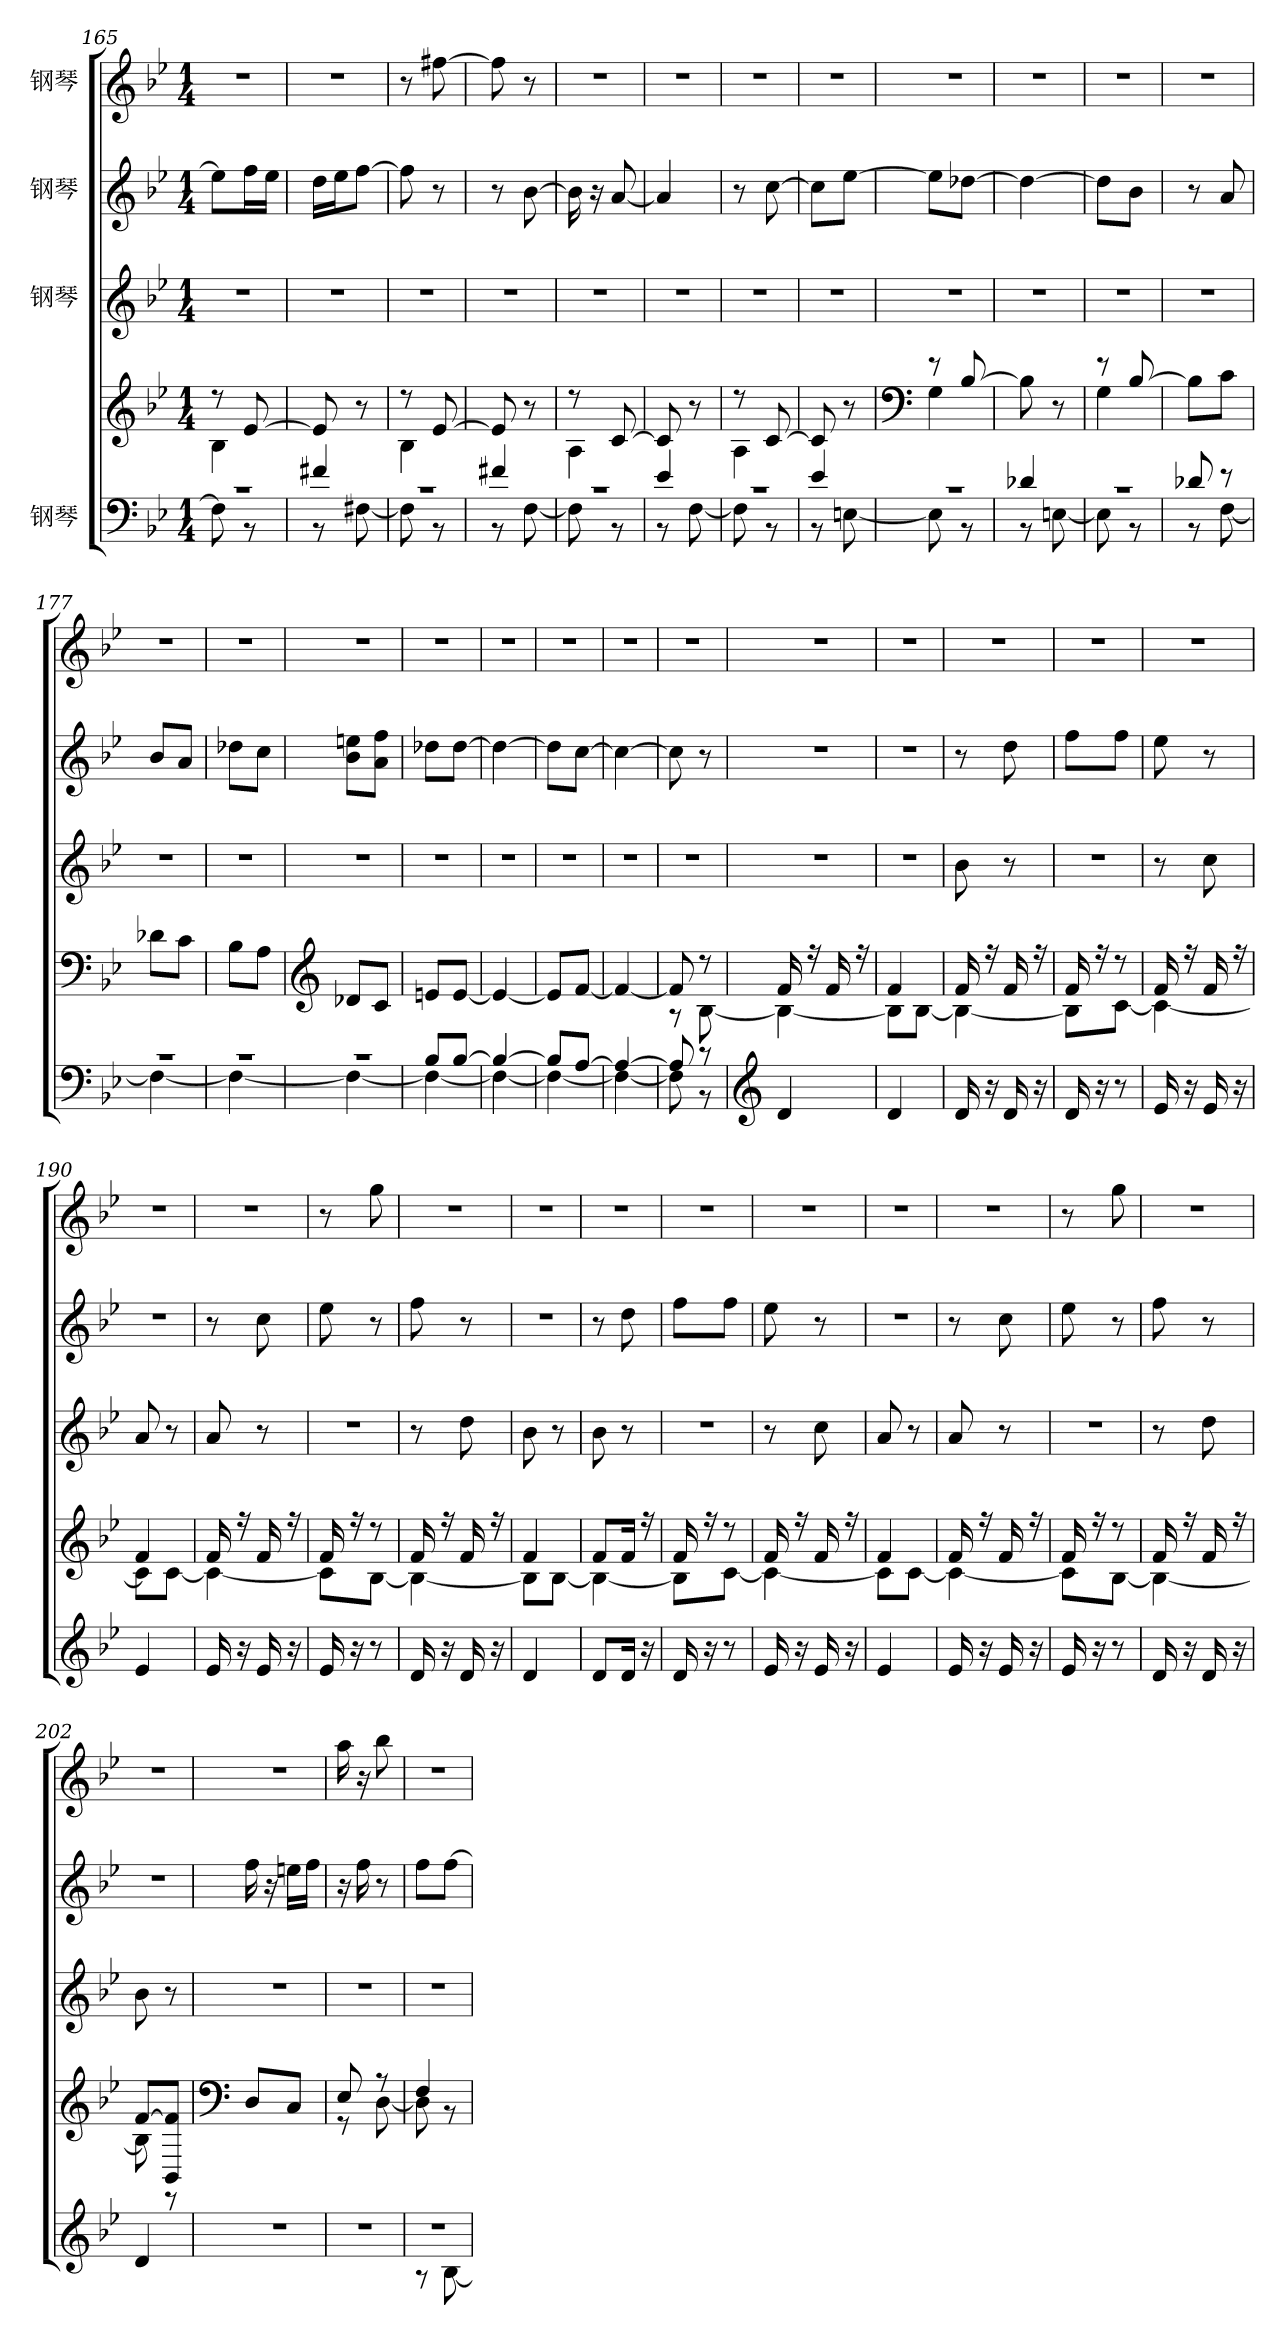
**kern	**kern	**kern	**kern	**kern
*part4	*part4	*part3	*part2	*part1
*staff5	*staff4	*staff3	*staff2	*staff1
*I"钢琴	*	*I"钢琴	*I"钢琴	*I"钢琴
!!LO:LB:g=z
*clefF4	*clefG2	*clefG2	*clefG2	*clefG2
*k[b-e-]	*k[b-e-]	*k[b-e-]	*k[b-e-]	*k[b-e-]
*M1/4	*M1/4	*M1/4	*M1/4	*M1/4
=165	=165	=165	=165	=165
*^	*^	*	*	*
4r	8F#\]	8r	4B-\	4r	8ee-\L]	4r
.	8r	[8e-/	.	.	16ff\L	.
.	.	.	.	.	16ee-\JJ	.
*	*	*v	*v	*	*	*
=166	=166	=166	=166	=166	=166
4f#X/	8r	8e-/]	4r	16dd\LL	4r
.	.	.	.	16ee-\J	.
.	[8F#X\	8r	.	[8ff\J	.
=167	=167	=167	=167	=167	=167
*	*	*^	*	*	*
4r	8F#\]	8r	4B-\	4r	8ff\]	8r
.	8r	[8e-/	.	.	8r	[8ff#X\
*	*	*v	*v	*	*	*
=168	=168	=168	=168	=168	=168
4f#X/	8r	8e-/]	4r	8r	8ff#\]
.	[8F\	8r	.	[8b-\	8r
=169	=169	=169	=169	=169	=169
*	*	*^	*	*	*
4r	8F\]	8r	4A\	4r	16b-\]	4r
.	.	.	.	.	16r	.
.	8r	[8c/	.	.	[8a/	.
*	*	*v	*v	*	*	*
=170	=170	=170	=170	=170	=170
4e-/	8r	8c/]	4r	4a/]	4r
.	[8F\	8r	.	.	.
=171	=171	=171	=171	=171	=171
*	*	*^	*	*	*
4r	8F\]	8r	4A\	4r	8r	4r
.	8r	[8c/	.	.	[8cc\	.
*	*	*v	*v	*	*	*
=172	=172	=172	=172	=172	=172
4e-/	8r	8c/]	4r	8cc\L]	4r
.	[8En\	8r	.	[8ee-\J	.
=173	=173	=173	=173	=173	=173
*	*	*clefF4	*	*	*
*	*	*^	*	*	*
4r	8E\]	8r	4G\	4r	8ee-\L]	4r
.	8r	[8B-/	.	.	[8dd-X\J	.
*	*	*v	*v	*	*	*
!!LO:PB:g=z
=174	=174	=174	=174	=174	=174
4d-X/	8r	8B-\]	4r	4dd-\_	4r
.	[8En\	8r	.	.	.
=175	=175	=175	=175	=175	=175
*	*	*^	*	*	*
4r	8E\]	8r	4G\	4r	8dd-\L]	4r
.	8r	[8B-/	.	.	8b-\J	.
*	*	*v	*v	*	*	*
=176	=176	=176	=176	=176	=176
8d-X/	8r	8B-\L]	4r	8r	4r
8r	[8F\	8c\J	.	8a/	.
=177	=177	=177	=177	=177	=177
4r	4F\_	8d-X\L	4r	8b-/L	4r
.	.	8c\J	.	8a/J	.
=178	=178	=178	=178	=178	=178
4r	4F\_	8B-\L	4r	8dd-X\L	4r
.	.	8A\J	.	8cc\J	.
=179	=179	=179	=179	=179	=179
*	*	*clefG2	*	*	*
4r	4F\_	8d-X/L	4r	8b-\ 8een\L	4r
.	.	8c/J	.	8a\ 8ff\J	.
=180	=180	=180	=180	=180	=180
8B-/L	4F\_	8en/L	4r	8dd-X\L	4r
[8B-/J	.	[8e/J	.	[8dd-\J	.
=181	=181	=181	=181	=181	=181
4B-/_	4F\_	4e/_	4r	4dd-\_	4r
=182	=182	=182	=182	=182	=182
8B-/L]	4F\_	8e/L]	4r	8dd-\L]	4r
[8A/J	.	[8f/J	.	[8cc\J	.
=183	=183	=183	=183	=183	=183
4A/_	4F\_	4f/_	4r	4cc\_	4r
=184	=184	=184	=184	=184	=184
*	*	*^	*	*	*
8A/]	8F\]	8f/]	8r	4r	8cc\]	4r
8r	8r	8r	[8B-\	.	8r	.
*v	*v	*	*	*	*	*
!!LO:LB:g=z
=185	=185	=185	=185	=185	=185
*clefG2	*	*	*	*	*
4d/	16f/	4B-\_	4r	4r	4r
.	16r	.	.	.	.
.	16f/	.	.	.	.
.	16r	.	.	.	.
=186	=186	=186	=186	=186	=186
4d/	4f/	8B-\L]	4r	4r	4r
.	.	[8B-\J	.	.	.
=187	=187	=187	=187	=187	=187
16d/	16f/	4B-\_	8b-\	8r	4r
16r	16r	.	.	.	.
16d/	16f/	.	8r	8dd\	.
16r	16r	.	.	.	.
=188	=188	=188	=188	=188	=188
16d/	16f/	8B-\L]	4r	8ff\L	4r
16r	16r	.	.	.	.
8r	8r	[8c\J	.	8ff\J	.
=189	=189	=189	=189	=189	=189
16e-/	16f/	4c\_	8r	8ee-\	4r
16r	16r	.	.	.	.
16e-/	16f/	.	8cc\	8r	.
16r	16r	.	.	.	.
=190	=190	=190	=190	=190	=190
4e-/	4f/	8c\L]	8a/	4r	4r
.	.	[8c\J	8r	.	.
=191	=191	=191	=191	=191	=191
16e-/	16f/	4c\_	8a/	8r	4r
16r	16r	.	.	.	.
16e-/	16f/	.	8r	8cc\	.
16r	16r	.	.	.	.
=192	=192	=192	=192	=192	=192
16e-/	16f/	8c\L]	4r	8ee-\	8r
16r	16r	.	.	.	.
8r	8r	[8B-\J	.	8r	8gg\
!!LO:PB:g=z
=193	=193	=193	=193	=193	=193
16d/	16f/	4B-\_	8r	8ff\	4r
16r	16r	.	.	.	.
16d/	16f/	.	8dd\	8r	.
16r	16r	.	.	.	.
=194	=194	=194	=194	=194	=194
4d/	4f/	8B-\L]	8b-\	4r	4r
.	.	[8B-\J	8r	.	.
=195	=195	=195	=195	=195	=195
8d/L	8f/L	4B-\_	8b-\	8r	4r
16d/Jk	16f/Jk	.	8r	8dd\	.
16r	16r	.	.	.	.
=196	=196	=196	=196	=196	=196
16d/	16f/	8B-\L]	4r	8ff\L	4r
16r	16r	.	.	.	.
8r	8r	[8c\J	.	8ff\J	.
=197	=197	=197	=197	=197	=197
16e-/	16f/	4c\_	8r	8ee-\	4r
16r	16r	.	.	.	.
16e-/	16f/	.	8cc\	8r	.
16r	16r	.	.	.	.
=198	=198	=198	=198	=198	=198
4e-/	4f/	8c\L]	8a/	4r	4r
.	.	[8c\J	8r	.	.
=199	=199	=199	=199	=199	=199
16e-/	16f/	4c\_	8a/	8r	4r
16r	16r	.	.	.	.
16e-/	16f/	.	8r	8cc\	.
16r	16r	.	.	.	.
=200	=200	=200	=200	=200	=200
16e-/	16f/	8c\L]	4r	8ee-\	8r
16r	16r	.	.	.	.
8r	8r	[8B-\J	.	8r	8gg\
!!LO:LB:g=z
=201	=201	=201	=201	=201	=201
16d/	16f/	4B-\_	8r	8ff\	4r
16r	16r	.	.	.	.
16d/	16f/	.	8dd\	8r	.
16r	16r	.	.	.	.
=202	=202	=202	=202	=202	=202
4d/	[8f/L	8B-\]	8b-\	4r	4r
.	8BB-/ 8f/]J	8r	8r	.	.
*	*v	*v	*	*	*
=203	=203	=203	=203	=203
*	*clefF4	*	*	*
4r	8D/L	4r	16ff\	4r
.	.	.	16r	.
.	8C/J	.	16een\LL	.
.	.	.	16ff\JJ	.
=204	=204	=204	=204	=204
*	*^	*	*	*
4r	8E-/	8r	4r	16r	16aa\
.	.	.	.	16ff\	16r
.	8r	[8D\	.	8r	8bb-\
=205	=205	=205	=205	=205	=205
*^	*	*	*	*	*
4r	8r	4F/	8D\]	4r	8ff\L	4r
.	[8B-\	.	8r	.	[8ff\J	.
*v	*v	*	*	*	*	*
*	*v	*v	*	*	*
=	=	=	=	=
*-	*-	*-	*-	*-
